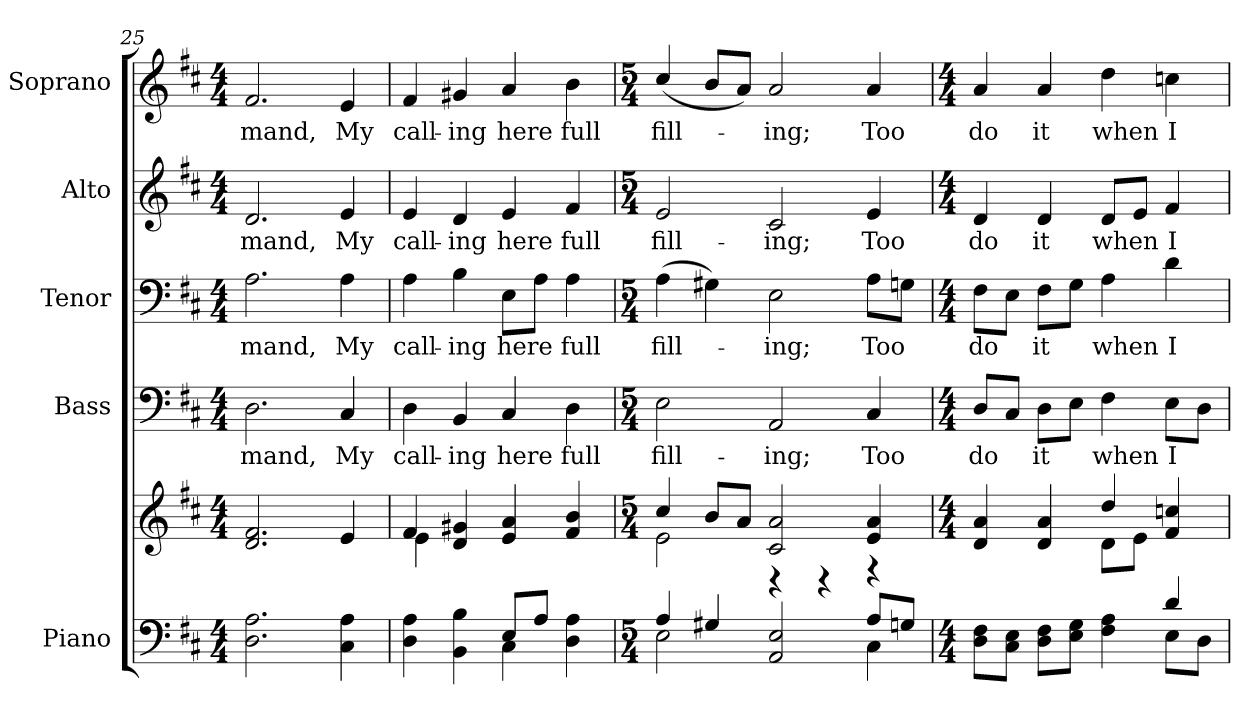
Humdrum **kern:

**kern	**kern	**kern	**text	**kern	**text	**kern	**text	**kern	**text
*part5	*part5	*part4	*part4	*part3	*part3	*part2	*part2	*part1	*part1
*staff6	*staff5	*staff4	*staff4	*staff3	*staff3	*staff2	*staff2	*staff1	*staff1
*I"Piano	*	*I"Bass	*	*I"Tenor	*	*I"Alto	*	*I"Soprano	*
*I'Pno.	*	*I'B.	*	*I'T.	*	*I'A.	*	*I'S.	*
!!LO:PB:g=z
*clefF4	*clefG2	*clefF4	*	*clefF4	*	*clefG2	*	*clefG2	*
*k[f#c#]	*k[f#c#]	*k[f#c#]	*	*k[f#c#]	*	*k[f#c#]	*	*k[f#c#]	*
*D:	*D:	*D:	*	*D:	*	*D:	*	*D:	*
*M4/4	*M4/4	*M4/4	*	*M4/4	*	*M4/4	*	*M4/4	*
=25	=25	=25	=25	=25	=25	=25	=25	=25	=25
!	!	!	!LO:LY:b:color=#000000	!	!	!	!	!	!
!	!	!	!	!	!LO:LY:b:color=#000000	!	!	!	!
!	!	!	!	!	!	!	!LO:LY:b:color=#000000	!	!
!	!	!	!	!	!	!	!	!	!LO:LY:b:color=#000000
2.Di\ 2.Ai	2.di/ 2.f#i	2.Di\	-mand,	2.Ai\	-mand,	2.di/	-mand,	2.f#i/	-mand,
!	!	!	!LO:LY:b:color=#000000	!	!	!	!	!	!
!	!	!	!	!	!LO:LY:b:color=#000000	!	!	!	!
!	!	!	!	!	!	!	!LO:LY:b:color=#000000	!	!
!	!	!	!	!	!	!	!	!	!LO:LY:b:color=#000000
4C#i\ 4Ai	4ei/	4C#i/	My	4Ai\	My	4ei/	My	4ei/	My
=26	=26	=26	=26	=26	=26	=26	=26	=26	=26
*^	*^	*	*	*	*	*	*	*	*
!	!	!	!	!	!LO:LY:b:color=#000000	!	!	!	!	!	!
!	!	!	!	!	!	!	!LO:LY:b:color=#000000	!	!	!	!
!	!	!	!	!	!	!	!	!	!LO:LY:b:color=#000000	!	!
!	!	!	!	!	!	!	!	!	!	!	!LO:LY:b:color=#000000
4Di\ 4Ai	2ryy	4f#i/	4ei\	4Di\	call-	4Ai\	call-	4ei/	call-	4f#i/	call-
!	!	!	!	!	!LO:LY:b:color=#000000	!	!	!	!	!	!
!	!	!	!	!	!	!	!LO:LY:b:color=#000000	!	!	!	!
!	!	!	!	!	!	!	!	!	!LO:LY:b:color=#000000	!	!
!	!	!	!	!	!	!	!	!	!	!	!LO:LY:b:color=#000000
4BBi\ 4Bi	.	4di/ 4g#Xi	4ryy	4BBi/	-ing	4Bi\	-ing	4di/	-ing	4g#Xi/	-ing
!	!	!	!	!	!LO:LY:b:color=#000000	!	!	!	!	!	!
!	!	!	!	!	!	!	!LO:LY:b:color=#000000	!	!	!	!
!	!	!	!	!	!	!	!	!	!LO:LY:b:color=#000000	!	!
!	!	!	!	!	!	!	!	!	!	!	!LO:LY:b:color=#000000
8Ei/L	4C#i\	4ei/ 4ai	2ryy	4C#i/	here	8Ei\L	here	4ei/	here	4ai/	here
8Ai/J	.	.	.	.	.	8Ai\J	.	.	.	.	.
!	!	!	!	!	!LO:LY:b:color=#000000	!	!	!	!	!	!
!	!	!	!	!	!	!	!LO:LY:b:color=#000000	!	!	!	!
!	!	!	!	!	!	!	!	!	!LO:LY:b:color=#000000	!	!
!	!	!	!	!	!	!	!	!	!	!	!LO:LY:b:color=#000000
4Di\ 4Ai	4ryy	4f#i/ 4bi	.	4Di\	full	4Ai\	full	4f#i/	full	4bi\	full
!!LO:PB:g=z
=27	=27	=27	=27	=27	=27	=27	=27	=27	=27	=27	=27
*M5/4	*	*M5/4	*	*M5/4	*	*M5/4	*	*M5/4	*	*M5/4	*
!	!	!	!	!	!LO:LY:b:color=#000000	!	!	!	!	!	!
!	!	!	!	!	!	!	!LO:LY:b:color=#000000	!	!	!	!
!	!	!	!	!	!	!	!	!	!LO:LY:b:color=#000000	!	!
!	!	!	!	!	!	!	!	!	!	!	!LO:LY:b:color=#000000
4Ai/	2Ei\	4cc#i/	2ei\	2Ei\	fill-	(4Ai\	fill-	2ei/	fill-	(4cc#i/	fill-
4G#Xi/	.	8bi/L	.	.	.	4G#Xi\)	.	.	.	8bi/L	.
.	.	8ai/J	.	.	.	.	.	.	.	8ai/J)	.
!	!	!	!	!	!LO:LY:b:color=#000000	!	!	!	!	!	!
!	!	!	!	!	!	!	!LO:LY:b:color=#000000	!	!	!	!
!	!	!	!	!	!	!	!	!	!LO:LY:b:color=#000000	!	!
!	!	!	!	!	!	!	!	!	!	!	!LO:LY:b:color=#000000
2AAi/ 2Ei	2ryy	2c#i/ 2ai	4r	2AAi/	-ing;	2Ei\	-ing;	2c#i/	-ing;	2ai/	-ing;
.	.	.	4r	.	.	.	.	.	.	.	.
!	!	!	!	!	!LO:LY:b:color=#000000	!	!	!	!	!	!
!	!	!	!	!	!	!	!LO:LY:b:color=#000000	!	!	!	!
!	!	!	!	!	!	!	!	!	!LO:LY:b:color=#000000	!	!
!	!	!	!	!	!	!	!	!	!	!	!LO:LY:b:color=#000000
8Ai/L	4C#i\	4ei/ 4ai	4r	4C#i/	Too	8Ai\L	Too	4ei/	Too	4ai/	Too
8Gni/J	.	.	.	.	.	8Gni\J	.	.	.	.	.
=28	=28	=28	=28	=28	=28	=28	=28	=28	=28	=28	=28
*M4/4	*	*M4/4	*	*M4/4	*	*M4/4	*	*M4/4	*	*M4/4	*
!	!	!	!	!	!LO:LY:b:color=#000000	!	!	!	!	!	!
!	!	!	!	!	!	!	!LO:LY:b:color=#000000	!	!	!	!
!	!	!	!	!	!	!	!	!	!LO:LY:b:color=#000000	!	!
!	!	!	!	!	!	!	!	!	!	!	!LO:LY:b:color=#000000
8Di\ 8F#iL	2ryy	4di/ 4ai	2ryy	8Di/L	do	8F#i\L	do	4di/	do	4ai/	do
8C#i\ 8EiJ	.	.	.	8C#i/J	.	8Ei\J	.	.	.	.	.
!	!	!	!	!	!LO:LY:b:color=#000000	!	!	!	!	!	!
!	!	!	!	!	!	!	!LO:LY:b:color=#000000	!	!	!	!
!	!	!	!	!	!	!	!	!	!LO:LY:b:color=#000000	!	!
!	!	!	!	!	!	!	!	!	!	!	!LO:LY:b:color=#000000
8Di\ 8F#iL	.	4di/ 4ai	.	8Di\L	it	8F#i\L	it	4di/	it	4ai/	it
8Ei\ 8GiJ	.	.	.	8Ei\J	.	8Gi\J	.	.	.	.	.
!	!	!	!	!	!LO:LY:b:color=#000000	!	!	!	!	!	!
!	!	!	!	!	!	!	!LO:LY:b:color=#000000	!	!	!	!
!	!	!	!	!	!	!	!	!	!LO:LY:b:color=#000000	!	!
!	!	!	!	!	!	!	!	!	!	!	!LO:LY:b:color=#000000
4F#i\ 4Ai	4ryy	4ddi/	8di\L	4F#i\	when	4Ai\	when	8di/L	when	4ddi\	when
.	.	.	8ei\J	.	.	.	.	8ei/J	.	.	.
!	!	!	!	!	!LO:LY:b:color=#000000	!	!	!	!	!	!
!	!	!	!	!	!	!	!LO:LY:b:color=#000000	!	!	!	!
!	!	!	!	!	!	!	!	!	!LO:LY:b:color=#000000	!	!
!	!	!	!	!	!	!	!	!	!	!	!LO:LY:b:color=#000000
4di/	8Ei\L	4f#i/ 4ccni	4ryy	8Ei\L	I	4di\	I	4f#i/	I	4ccni\	I
.	8Di\J	.	.	8Di\J	.	.	.	.	.	.	.
*v	*v	*	*	*	*	*	*	*	*	*	*
*	*v	*v	*	*	*	*	*	*	*	*
=	=	=	=	=	=	=	=	=	=
*-	*-	*-	*-	*-	*-	*-	*-	*-	*-
